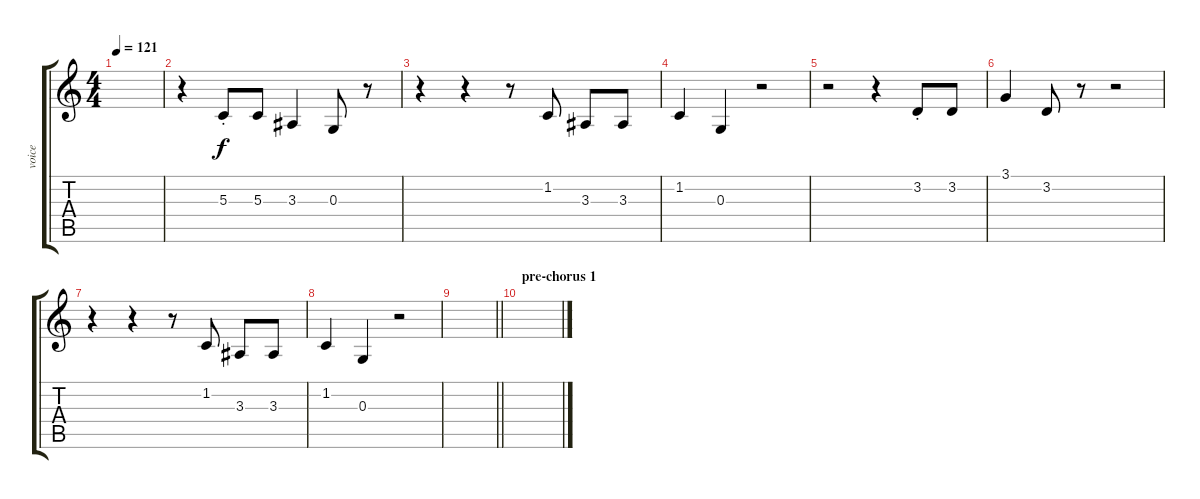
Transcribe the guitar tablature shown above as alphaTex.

\track ("voice" "voice") {instrument trumpet}
\staff {score tabs}
\tuning (E4 B3 G3 D3 A2 E2) {hide}
\ts (4 4)
\tempo 121
\clef g2
\ks c
|
r.4 5.3{st}.8 5.3.8 3.3.4 0.3.8 r.8 |
r.4 r.4 r.8 1.2.8 3.3.8 3.3.8 |
1.2.4 0.3.4 r.2 |
r.2 r.4 3.2{st}.8 3.2.8 |
3.1.4 3.2.8 r.8 r.2 |
r.4 r.4 r.8 1.2.8 3.3.8 3.3.8 |
1.2.4 0.3.4 r.2 |
\barLineRight lightlight
|
\section ("" "pre-chorus 1")
